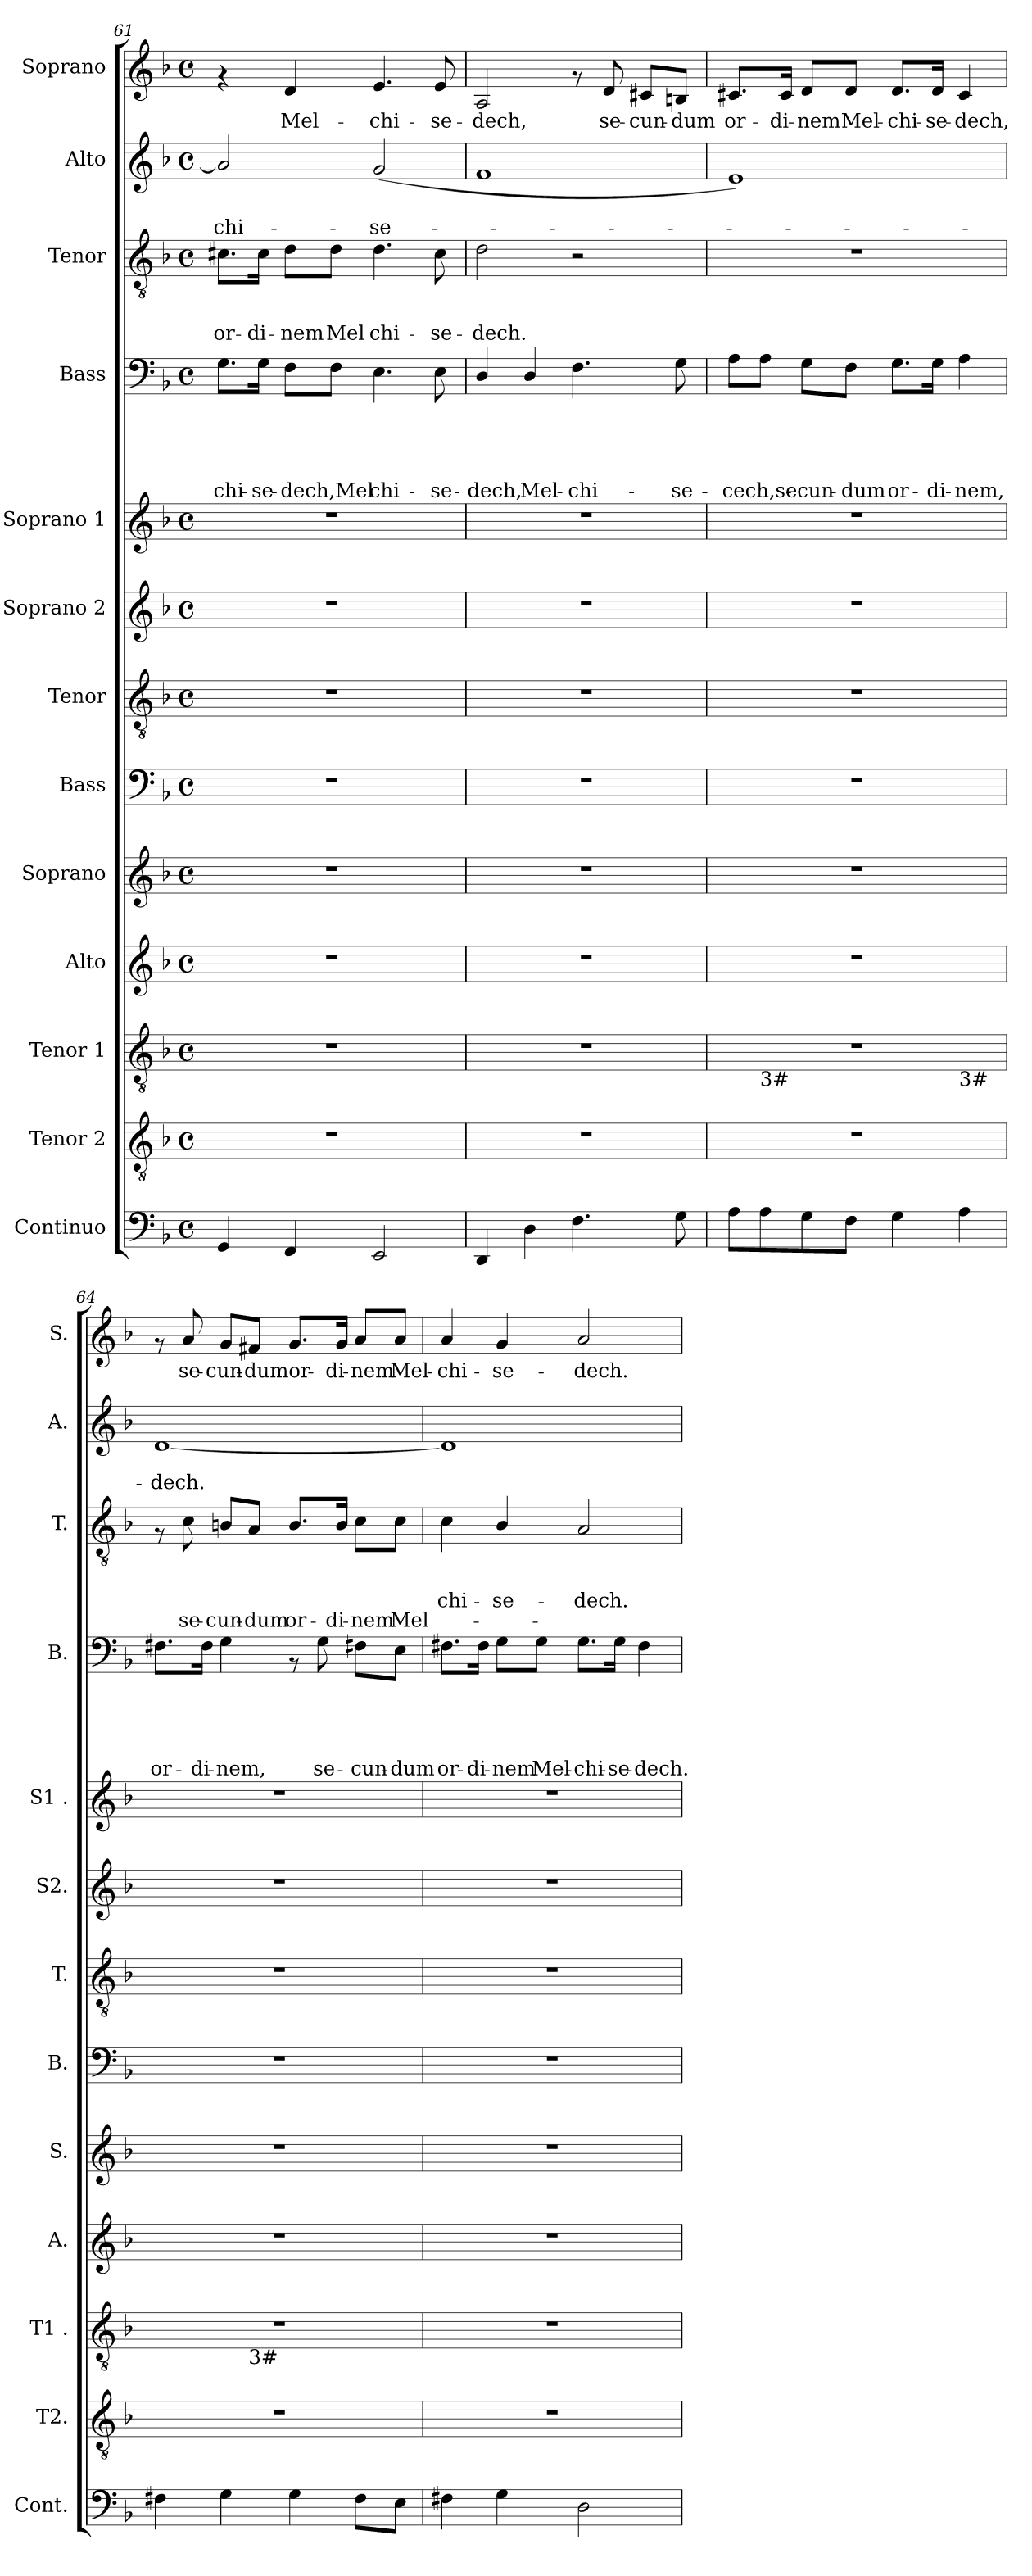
**kern	**kern	**kern	**kern	**kern	**kern	**kern	**kern	**kern	**kern	**text	**text	**text	**text	**text	**kern	**text	**text	**text	**text	**kern	**text	**text	**kern	**text
*part13	*part12	*part11	*part10	*part9	*part8	*part7	*part6	*part5	*part4	*part4	*part4	*part4	*part4	*part4	*part3	*part3	*part3	*part3	*part3	*part2	*part2	*part2	*part1	*part1
*staff13	*staff12	*staff11	*staff10	*staff9	*staff8	*staff7	*staff6	*staff5	*staff4	*staff4	*staff4	*staff4	*staff4	*staff4	*staff3	*staff3	*staff3	*staff3	*staff3	*staff2	*staff2	*staff2	*staff1	*staff1
*I"Continuo	*I"Tenor 2	*I"Tenor 1	*I"Alto	*I"Soprano	*I"Bass	*I"Tenor	*I"Soprano 2	*I"Soprano 1	*I"Bass	*	*	*	*	*	*I"Tenor	*	*	*	*	*I"Alto	*	*	*I"Soprano	*
*I'Cont.	*I'T2.	*I'T1 .	*I'A.	*I'S.	*I'B.	*I'T.	*I'S2.	*I'S1 .	*I'B.	*	*	*	*	*	*I'T.	*	*	*	*	*I'A.	*	*	*I'S.	*
*clefF4	*clefGv2	*clefGv2	*clefG2	*clefG2	*clefF4	*clefGv2	*clefG2	*clefG2	*clefF4	*	*	*	*	*	*clefGv2	*	*	*	*	*clefG2	*	*	*clefG2	*
*	*	*	*	*	*ITrd7c12	*	*	*	*	*	*	*	*	*	*	*	*	*	*	*	*	*	*	*
*k[b-]	*k[b-]	*k[b-]	*k[b-]	*k[b-]	*k[b-]	*k[b-]	*k[b-]	*k[b-]	*k[b-]	*	*	*	*	*	*k[b-]	*	*	*	*	*k[b-]	*	*	*k[b-]	*
*F:	*F:	*F:	*F:	*F:	*F:	*F:	*F:	*F:	*F:	*	*	*	*	*	*F:	*	*	*	*	*F:	*	*	*F:	*
*M4/4	*M4/4	*M4/4	*M4/4	*M4/4	*M4/4	*M4/4	*M4/4	*M4/4	*M4/4	*	*	*	*	*	*M4/4	*	*	*	*	*M4/4	*	*	*M4/4	*
*met(c)	*met(c)	*met(c)	*met(c)	*met(c)	*met(c)	*met(c)	*met(c)	*met(c)	*met(c)	*	*	*	*	*	*met(c)	*	*	*	*	*met(c)	*	*	*met(c)	*
=61	=61	=61	=61	=61	=61	=61	=61	=61	=61	=61	=61	=61	=61	=61	=61	=61	=61	=61	=61	=61	=61	=61	=61	=61
!	!	!	!	!	!	!	!	!	!	!	!	!	!	!LO:LY:b	!	!	!	!LO:LY:b	!	!	!	!LO:LY:b	!	!
4GG/	1r	1r	1r	1r	1r	1r	1r	1r	8.G\L	.	.	.	.	-chi-	8.c#X\L	.	.	or-	.	2a/]	.	-chi-	4rf	.
!	!	!	!	!	!	!	!	!	!	!	!	!	!	!LO:LY:b	!	!	!	!LO:LY:b	!	!	!	!	!	!
.	.	.	.	.	.	.	.	.	16G\Jk	.	.	.	.	-se-	16c#\Jk	.	.	-di-	.	.	.	.	.	.
!	!	!	!	!	!	!	!	!	!	!	!	!	!	!LO:LY:b	!	!	!	!LO:LY:b	!	!	!	!	!	!LO:LY:b
4FF/	.	.	.	.	.	.	.	.	8F\L	.	.	.	.	-dech,Mel	8d\L	.	.	-nem	.	.	.	.	4d/	Mel-
!	!	!	!	!	!	!	!	!	!	!	!	!	!	!	!	!	!	!LO:LY:b	!	!	!	!	!	!
.	.	.	.	.	.	.	.	.	8F\J	.	.	.	.	.	8d\J	.	.	Mel	.	.	.	.	.	.
!	!	!	!	!	!	!	!	!	!	!	!	!	!	!LO:LY:b	!	!	!	!LO:LY:b	!	!	!	!LO:LY:b	!	!LO:LY:b
2EE/	.	.	.	.	.	.	.	.	4.E\	.	.	.	.	chi-	4.d\	.	.	chi-	.	(<2g/	.	-se-	4.e/	-chi-
!	!	!	!	!	!	!	!	!	!	!	!	!	!	!LO:LY:b	!	!	!	!LO:LY:b	!	!	!	!	!	!LO:LY:b
.	.	.	.	.	.	.	.	.	8E\	.	.	.	.	-se-	8c#\	.	.	-se-	.	.	.	.	8e/	-se-
=62	=62	=62	=62	=62	=62	=62	=62	=62	=62	=62	=62	=62	=62	=62	=62	=62	=62	=62	=62	=62	=62	=62	=62	=62
!	!	!	!	!	!	!	!	!	!	!	!	!	!	!LO:LY:b	!	!	!	!LO:LY:b	!	!	!	!	!	!LO:LY:b
4DD/	1r	1r	1r	1r	1r	1r	1r	1r	4D/	.	.	.	.	-dech,	2d\	.	.	-dech.	.	1f	.	.	2A/	-dech,
!	!	!	!	!	!	!	!	!	!	!	!	!	!	!LO:LY:b	!	!	!	!	!	!	!	!	!	!
4D\	.	.	.	.	.	.	.	.	4D/	.	.	.	.	Mel-	.	.	.	.	.	.	.	.	.	.
!	!	!	!	!	!	!	!	!	!	!	!	!	!	!LO:LY:b	!	!	!	!	!	!	!	!	!	!
4.F\	.	.	.	.	.	.	.	.	4.F\	.	.	.	.	-chi-	2r	.	.	.	.	.	.	.	8rf	.
!	!	!	!	!	!	!	!	!	!	!	!	!	!	!	!	!	!	!	!	!	!	!	!	!LO:LY:b
.	.	.	.	.	.	.	.	.	.	.	.	.	.	.	.	.	.	.	.	.	.	.	8d/	se-
!	!	!	!	!	!	!	!	!	!	!	!	!	!	!	!	!	!	!	!	!	!	!	!	!LO:LY:b
.	.	.	.	.	.	.	.	.	.	.	.	.	.	.	.	.	.	.	.	.	.	.	8c#X/L	-cun-
!	!	!	!	!	!	!	!	!	!	!	!	!	!	!LO:LY:b	!	!	!	!	!	!	!	!	!	!LO:LY:b
8G\	.	.	.	.	.	.	.	.	8G\	.	.	.	.	-se-	.	.	.	.	.	.	.	.	8Bn/J	-dum
!!LO:PB:g=z
=63	=63	=63	=63	=63	=63	=63	=63	=63	=63	=63	=63	=63	=63	=63	=63	=63	=63	=63	=63	=63	=63	=63	=63	=63
!	!	!	!	!	!	!	!	!	!	!	!	!	!	!LO:LY:b	!	!	!	!	!	!	!	!	!	!LO:LY:b
*	*	*^	*	*	*	*	*	*	*	*	*	*	*	*	*	*	*	*	*	*	*	*	*	*
*	*	*	*^	*	*	*	*	*	*	*	*	*	*	*	*	*	*	*	*	*	*	*	*	*	*
8A\L	1r	1r	8ryy	2.ryy	1r	1r	1r	1r	1r	1r	8A\L	.	.	.	.	-cech,se-	1r	.	.	.	.	1e)	.	.	8.c#X/L	or-
!	!	!	!LO:TX:b:t=3#	!	!	!	!	!	!	!	!	!	!	!	!	!	!	!	!	!	!	!	!	!	!	!
8A\	.	.	2..ryy	.	.	.	.	.	.	.	8A\J	.	.	.	.	.	.	.	.	.	.	.	.	.	.	.
!	!	!	!	!	!	!	!	!	!	!	!	!	!	!	!	!	!	!	!	!	!	!	!	!	!	!LO:LY:b
.	.	.	.	.	.	.	.	.	.	.	.	.	.	.	.	.	.	.	.	.	.	.	.	.	16c#/Jk	-di-
!	!	!	!	!	!	!	!	!	!	!	!	!	!	!	!	!LO:LY:b	!	!	!	!	!	!	!	!	!	!LO:LY:b
8G\	.	.	.	.	.	.	.	.	.	.	8G\L	.	.	.	.	-cun-	.	.	.	.	.	.	.	.	8d/L	-nem
!	!	!	!	!	!	!	!	!	!	!	!	!	!	!	!	!LO:LY:b	!	!	!	!	!	!	!	!	!	!LO:LY:b
8F\J	.	.	.	.	.	.	.	.	.	.	8F\J	.	.	.	.	-dum	.	.	.	.	.	.	.	.	8d/J	Mel-
!	!	!	!	!	!	!	!	!	!	!	!	!	!	!	!	!LO:LY:b	!	!	!	!	!	!	!	!	!	!LO:LY:b
4G\	.	.	.	.	.	.	.	.	.	.	8.G\L	.	.	.	.	or-	.	.	.	.	.	.	.	.	8.d/L	-chi-
!	!	!	!	!	!	!	!	!	!	!	!	!	!	!	!	!LO:LY:b	!	!	!	!	!	!	!	!	!	!LO:LY:b
.	.	.	.	.	.	.	.	.	.	.	16G\Jk	.	.	.	.	-di-	.	.	.	.	.	.	.	.	16d/Jk	-se-
!	!	!	!	!LO:TX:b:t=3#	!	!	!	!	!	!	!	!	!	!	!	!	!	!	!	!	!	!	!	!	!	!
!	!	!	!	!	!	!	!	!	!	!	!	!	!	!	!	!LO:LY:b	!	!	!	!	!	!	!	!	!	!LO:LY:b
4A\	.	.	.	4ryy	.	.	.	.	.	.	4A\	.	.	.	.	-nem,	.	.	.	.	.	.	.	.	4c#/	-dech,
=64	=64	=64	=64	=64	=64	=64	=64	=64	=64	=64	=64	=64	=64	=64	=64	=64	=64	=64	=64	=64	=64	=64	=64	=64	=64	=64
!	!	!	!	!	!	!	!	!	!	!	!	!	!	!	!	!LO:LY:b	!	!	!	!	!	!	!	!LO:LY:b	!	!
*	*	*	*v	*v	*	*	*	*	*	*	*	*	*	*	*	*	*	*	*	*	*	*	*	*	*	*
4F#X\	1r	1r	4.ryy	1r	1r	1r	1r	1r	1r	8.F#X\L	.	.	.	.	or-	8rF	.	.	.	.	[<1d	.	-dech.	8rf	.
!	!	!	!	!	!	!	!	!	!	!	!	!	!	!	!	!	!	!	!	!LO:LY:b	!	!	!	!	!LO:LY:b
.	.	.	.	.	.	.	.	.	.	.	.	.	.	.	.	8c\	.	.	.	se-	.	.	.	8a/	se-
!	!	!	!	!	!	!	!	!	!	!	!	!	!	!	!LO:LY:b	!	!	!	!	!	!	!	!	!	!
.	.	.	.	.	.	.	.	.	.	16F#\Jk	.	.	.	.	-di-	.	.	.	.	.	.	.	.	.	.
!	!	!	!	!	!	!	!	!	!	!	!	!	!	!	!LO:LY:b	!	!	!	!	!LO:LY:b	!	!	!	!	!LO:LY:b
4G\	.	.	.	.	.	.	.	.	.	4G\	.	.	.	.	-nem,	8Bn/L	.	.	.	-cun-	.	.	.	8g/L	-cun-
!	!	!	!LO:TX:b:t=3#	!	!	!	!	!	!	!	!	!	!	!	!	!	!	!	!	!	!	!	!	!	!
!	!	!	!	!	!	!	!	!	!	!	!	!	!	!	!	!	!	!	!	!LO:LY:b	!	!	!	!	!LO:LY:b
.	.	.	2ryy	.	.	.	.	.	.	.	.	.	.	.	.	8A/J	.	.	.	-dum	.	.	.	8f#X/J	-dumor-
!	!	!	!	!	!	!	!	!	!	!	!	!	!	!	!	!	!	!	!	!LO:LY:b	!	!	!	!	!
4G\	.	.	.	.	.	.	.	.	.	8rAA	.	.	.	.	.	8.B/L	.	.	.	or-	.	.	.	8.g/L	.
!	!	!	!	!	!	!	!	!	!	!	!	!	!	!	!LO:LY:b	!	!	!	!	!	!	!	!	!	!
.	.	.	.	.	.	.	.	.	.	8G\	.	.	.	.	se-	.	.	.	.	.	.	.	.	.	.
!	!	!	!	!	!	!	!	!	!	!	!	!	!	!	!	!	!	!	!	!LO:LY:b	!	!	!	!	!LO:LY:b
.	.	.	.	.	.	.	.	.	.	.	.	.	.	.	.	16B/Jk	.	.	.	-di-	.	.	.	16g/Jk	-di-
!	!	!	!	!	!	!	!	!	!	!	!	!	!	!	!LO:LY:b	!	!	!	!	!LO:LY:b	!	!	!	!	!LO:LY:b
8F#\L	.	.	.	.	.	.	.	.	.	8F#X\L	.	.	.	.	-cun-	8c\L	.	.	.	-nem	.	.	.	8a/L	-nem
!	!	!	!	!	!	!	!	!	!	!	!	!	!	!	!LO:LY:b	!	!	!	!	!LO:LY:b	!	!	!	!	!LO:LY:b
8E\J	.	.	8ryy	.	.	.	.	.	.	8E\J	.	.	.	.	-dum	8c\J	.	.	.	Mel-	.	.	.	8a/J	Mel-
=65	=65	=65	=65	=65	=65	=65	=65	=65	=65	=65	=65	=65	=65	=65	=65	=65	=65	=65	=65	=65	=65	=65	=65	=65	=65
!	!	!	!	!	!	!	!	!	!	!	!	!	!	!	!LO:LY:b	!	!	!	!LO:LY:b	!	!	!	!	!	!LO:LY:b
*	*	*v	*v	*	*	*	*	*	*	*	*	*	*	*	*	*	*	*	*	*	*	*	*	*	*
4F#X\	1r	1r	1r	1r	1r	1r	1r	1r	8.F#X\L	.	.	.	.	or-	4c\	.	.	chi-	.	1d]	.	.	4a/	-chi-
!	!	!	!	!	!	!	!	!	!	!	!	!	!	!LO:LY:b	!	!	!	!	!	!	!	!	!	!
.	.	.	.	.	.	.	.	.	16F#\Jk	.	.	.	.	-di-	.	.	.	.	.	.	.	.	.	.
!	!	!	!	!	!	!	!	!	!	!	!	!	!	!LO:LY:b	!	!	!	!LO:LY:b	!	!	!	!	!	!LO:LY:b
4G\	.	.	.	.	.	.	.	.	8G\L	.	.	.	.	-nem	4B-/	.	.	-se-	.	.	.	.	4g/	-se-
!	!	!	!	!	!	!	!	!	!	!	!	!	!	!LO:LY:b	!	!	!	!	!	!	!	!	!	!
.	.	.	.	.	.	.	.	.	8G\J	.	.	.	.	Mel-	.	.	.	.	.	.	.	.	.	.
!	!	!	!	!	!	!	!	!	!	!	!	!	!	!LO:LY:b	!	!	!	!LO:LY:b	!	!	!	!	!	!LO:LY:b
2D<\	.	.	.	.	.	.	.	.	8.G\L	.	.	.	.	-chi-	2A/	.	.	-dech.	.	.	.	.	2a/	-dech.
!	!	!	!	!	!	!	!	!	!	!	!	!	!	!LO:LY:b	!	!	!	!	!	!	!	!	!	!
.	.	.	.	.	.	.	.	.	16G\Jk	.	.	.	.	-se-	.	.	.	.	.	.	.	.	.	.
!	!	!	!	!	!	!	!	!	!	!	!	!	!	!LO:LY:b	!	!	!	!	!	!	!	!	!	!
.	.	.	.	.	.	.	.	.	4F#\	.	.	.	.	-dech.	.	.	.	.	.	.	.	.	.	.
=	=	=	=	=	=	=	=	=	=	=	=	=	=	=	=	=	=	=	=	=	=	=	=	=
*-	*-	*-	*-	*-	*-	*-	*-	*-	*-	*-	*-	*-	*-	*-	*-	*-	*-	*-	*-	*-	*-	*-	*-	*-
